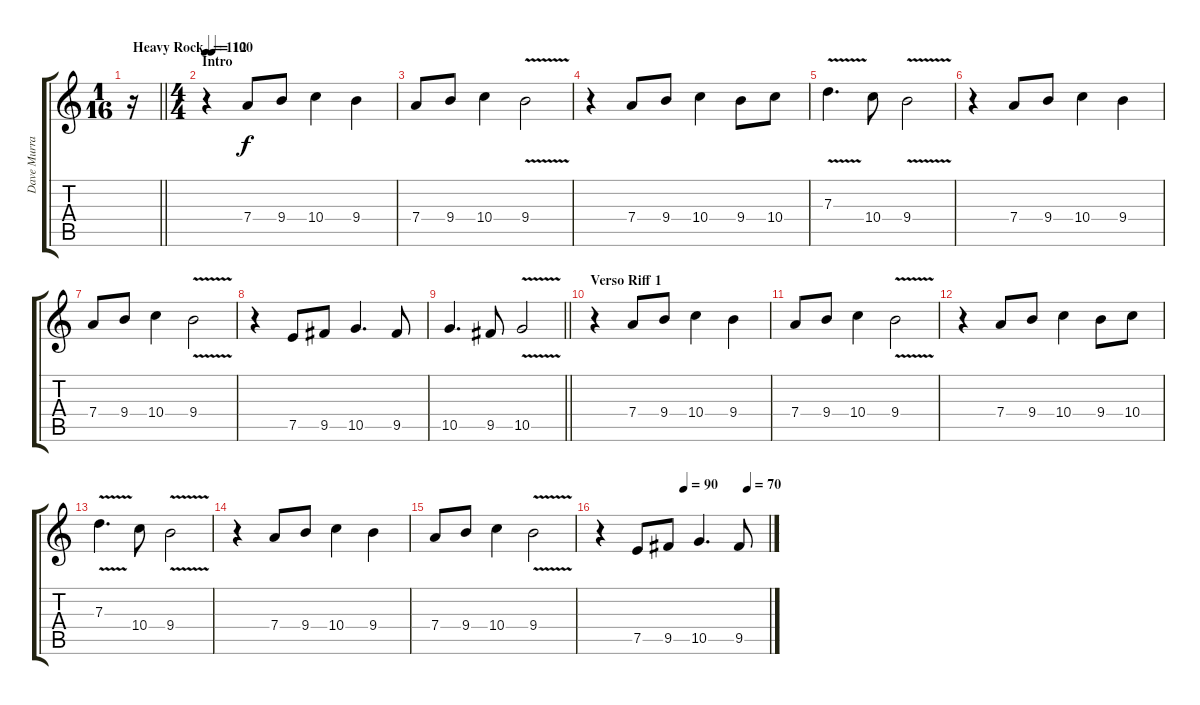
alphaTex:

\track ("Dave Murray" "Dave Murra") {instrument distortionguitar}
\staff {score tabs}
\tuning (E4 B3 G3 D3 A2 E2) {hide}
\ts (1 16)
\tempo (100 "Heavy Rock")
\clef g2
\barLineRight lightlight
\ks c
r.16{dy f instrument distortionguitar} |
\ts (4 4)
\section ("" "Intro")
\tempo 112
r.4{instrument electricguitarjazz} 7.4.8 9.4.8 10.4.4 9.4.4 |
7.4.8 9.4.8 10.4.4 9.4{v}.2 |
r.4 7.4.8 9.4.8 10.4.4 9.4.8 10.4.8 |
7.3{v}.4{d} 10.4.8 9.4{v}.2 |
r.4 7.4.8 9.4.8 10.4.4 9.4.4 |
7.4.8 9.4.8 10.4.4 9.4{v}.2 |
r.4 7.5.8 9.5.8 10.5.4{d} 9.5.8 |
\barLineRight lightlight
10.5.4{d} 9.5.8 10.5{v}.2 |
\section ("" "Verso Riff 1")
r.4 7.4.8 9.4.8 10.4.4 9.4.4 |
7.4.8 9.4.8 10.4.4 9.4{v}.2 |
r.4 7.4.8 9.4.8 10.4.4 9.4.8 10.4.8 |
7.3{v}.4{d} 10.4.8 9.4{v}.2 |
r.4 7.4.8 9.4.8 10.4.4 9.4.4 |
7.4.8 9.4.8 10.4.4 9.4{v}.2 |
\tempo (90 0.5)
\tempo (70 0.875)
r.4 7.5.8 9.5.8 10.5.4{d} 9.5.8
